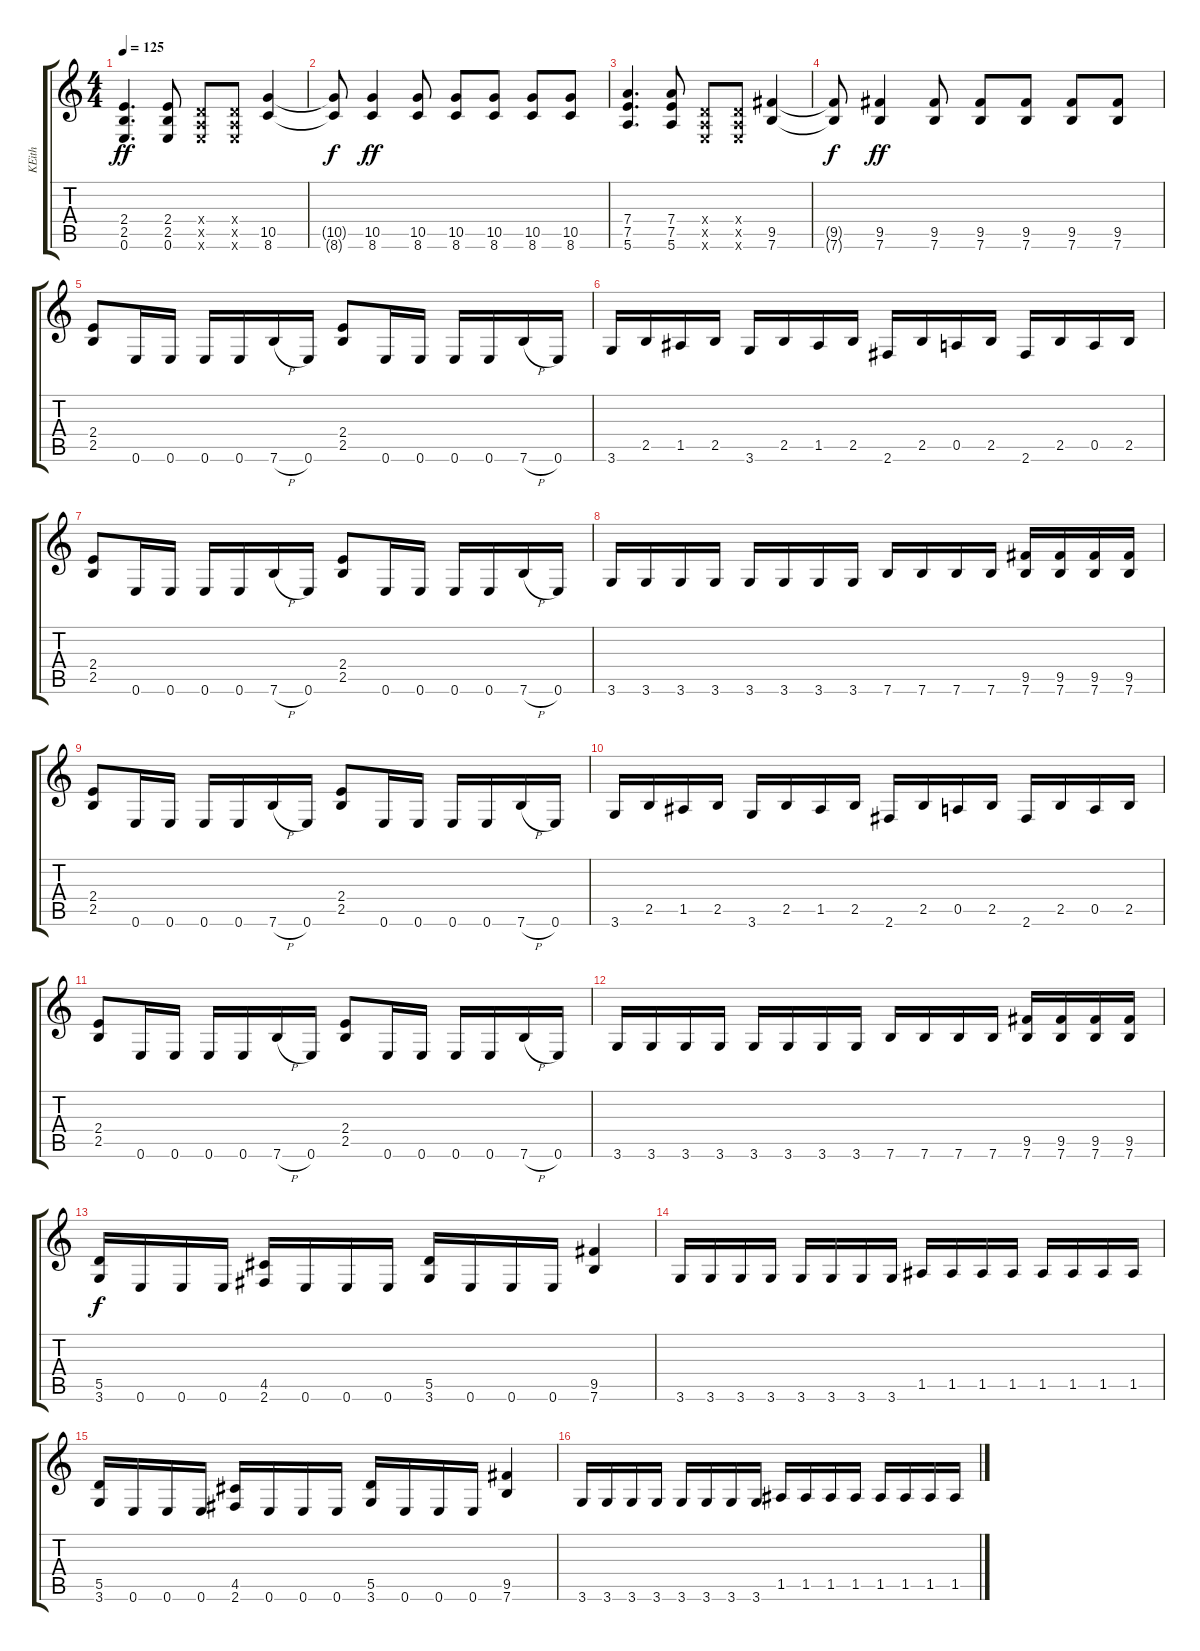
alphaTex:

\track ("KEith" "KEith") {instrument distortionguitar}
\staff {score tabs}
\tuning (E4 B3 G3 D3 A2 E2) {hide}
\ts (4 4)
\tempo 125
\clef g2
\ks c
(2.4 2.5 0.6).4{d dy ff instrument distortionguitar} (2.4 2.5 0.6).8 (0.4{x} 0.5{x} 0.6{x}).8 (0.4{x} 0.5{x} 0.6{x}).8 (10.5 8.6).4 |
(10.5{t} 8.6{t}).8{dy f} (10.5 8.6).4{dy ff} (10.5 8.6).8 (10.5 8.6).8 (10.5 8.6).8 (10.5 8.6).8 (10.5 8.6).8 |
(7.4 7.5 5.6).4{d} (7.4 7.5 5.6).8 (0.4{x} 0.5{x} 0.6{x}).8 (0.4{x} 0.5{x} 0.6{x}).8 (9.5 7.6).4 |
(9.5{t} 7.6{t}).8{dy f} (9.5 7.6).4{dy ff} (9.5 7.6).8 (9.5 7.6).8 (9.5 7.6).8 (9.5 7.6).8 (9.5 7.6).8 |
(2.4 2.5).8 0.6.16 0.6.16 0.6.16 0.6.16 7.6{h}.16 0.6.16 (2.4 2.5).8 0.6.16 0.6.16 0.6.16 0.6.16 7.6{h}.16 0.6.16 |
3.6.16 2.5.16 1.5.16 2.5.16 3.6.16 2.5.16 1.5.16 2.5.16 2.6.16 2.5.16 0.5.16 2.5.16 2.6.16 2.5.16 0.5.16 2.5.16 |
(2.4 2.5).8 0.6.16 0.6.16 0.6.16 0.6.16 7.6{h}.16 0.6.16 (2.4 2.5).8 0.6.16 0.6.16 0.6.16 0.6.16 7.6{h}.16 0.6.16 |
3.6.16 3.6.16 3.6.16 3.6.16 3.6.16 3.6.16 3.6.16 3.6.16 7.6.16 7.6.16 7.6.16 7.6.16 (9.5 7.6).16 (9.5 7.6).16 (9.5 7.6).16 (9.5 7.6).16 |
(2.4 2.5).8 0.6.16 0.6.16 0.6.16 0.6.16 7.6{h}.16 0.6.16 (2.4 2.5).8 0.6.16 0.6.16 0.6.16 0.6.16 7.6{h}.16 0.6.16 |
3.6.16 2.5.16 1.5.16 2.5.16 3.6.16 2.5.16 1.5.16 2.5.16 2.6.16 2.5.16 0.5.16 2.5.16 2.6.16 2.5.16 0.5.16 2.5.16 |
(2.4 2.5).8 0.6.16 0.6.16 0.6.16 0.6.16 7.6{h}.16 0.6.16 (2.4 2.5).8 0.6.16 0.6.16 0.6.16 0.6.16 7.6{h}.16 0.6.16 |
3.6.16 3.6.16 3.6.16 3.6.16 3.6.16 3.6.16 3.6.16 3.6.16 7.6.16 7.6.16 7.6.16 7.6.16 (9.5 7.6).16 (9.5 7.6).16 (9.5 7.6).16 (9.5 7.6).16 |
(5.5 3.6).16{dy f} 0.6.16 0.6.16 0.6.16 (4.5 2.6).16 0.6.16 0.6.16 0.6.16 (5.5 3.6).16 0.6.16 0.6.16 0.6.16 (9.5 7.6).4 |
3.6.16 3.6.16 3.6.16 3.6.16 3.6.16 3.6.16 3.6.16 3.6.16 1.5.16 1.5.16 1.5.16 1.5.16 1.5.16 1.5.16 1.5.16 1.5.16 |
(5.5 3.6).16 0.6.16 0.6.16 0.6.16 (4.5 2.6).16 0.6.16 0.6.16 0.6.16 (5.5 3.6).16 0.6.16 0.6.16 0.6.16 (9.5 7.6).4 |
3.6.16 3.6.16 3.6.16 3.6.16 3.6.16 3.6.16 3.6.16 3.6.16 1.5.16 1.5.16 1.5.16 1.5.16 1.5.16 1.5.16 1.5.16 1.5.16
